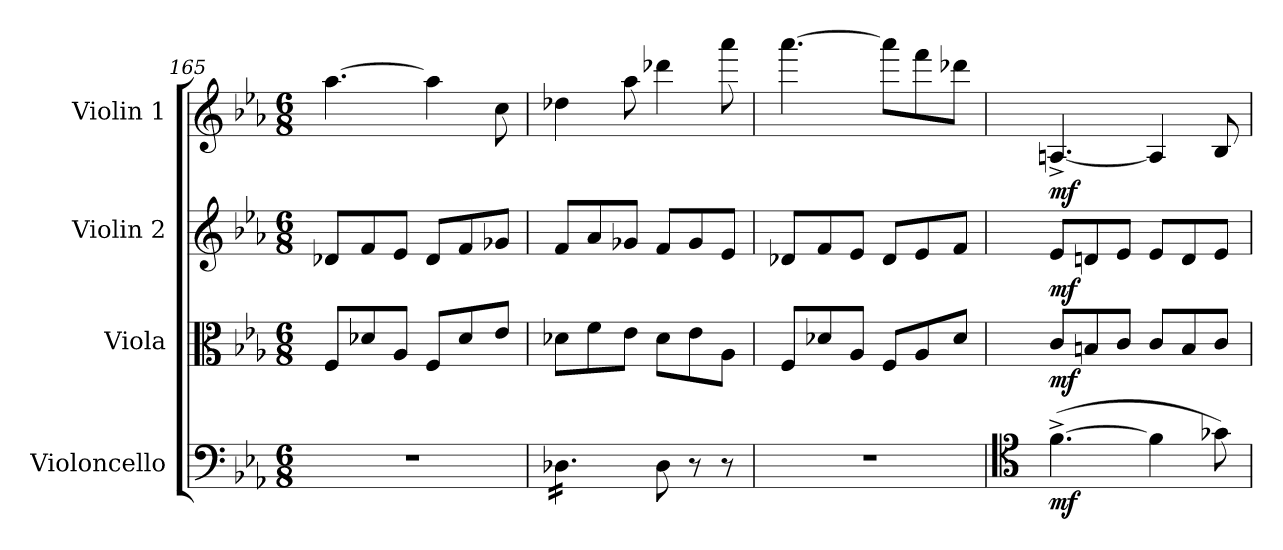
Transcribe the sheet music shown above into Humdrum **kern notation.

**kern	**dynam	**kern	**dynam	**kern	**dynam	**kern	**dynam
*part4	*part4	*part3	*part3	*part2	*part2	*part1	*part1
*staff4	*staff4	*staff3	*staff3	*staff2	*staff2	*staff1	*staff1
*I"Violoncello	*	*I"Viola	*	*I"Violin 2	*	*I"Violin 1	*
*I'Vc	*	*I'Vla	*	*I'Vln	*	*I'Vln	*
*clefF4	*	*clefC3	*	*clefG2	*	*clefG2	*
*k[b-e-a-]	*	*k[b-e-a-]	*	*k[b-e-a-]	*	*k[b-e-a-]	*
*M6/8	*	*M6/8	*	*M6/8	*	*M6/8	*
=165	=165	=165	=165	=165	=165	=165	=165
2.r	.	8F/L	.	8d-X/L	.	[4.aa-\	.
.	.	8d-X/	.	8f/	.	.	.
.	.	8A-/J	.	8e-/J	.	.	.
.	.	8F/L	.	8d-/L	.	4aa-\]	.
.	.	8d-/	.	8f/	.	.	.
.	.	8e-/J	.	8g-X/J	.	8cc\	.
=166	=166	=166	=166	=166	=166	=166	=166
*tremolo	*	*	*	*	*	*	*
16D-X\LL	.	8d-X\L	.	8f/L	.	4dd-X\	.
16D-X\	.	.	.	.	.	.	.
16D-X\	.	8f\	.	8a-/	.	.	.
16D-X\	.	.	.	.	.	.	.
16D-X\	.	8e-\J	.	8g-X/J	.	8aa-\	.
16D-X\JJ	.	.	.	.	.	.	.
*Xtremolo	*	*	*	*	*	*	*
8D-\	.	8d-\L	.	8f/L	.	4ddd-X\	.
8r	.	8e-\	.	8g-/	.	.	.
8r	.	8A-\J	.	8e-/J	.	8aaa-\	.
=167	=167	=167	=167	=167	=167	=167	=167
2.r	.	8F/L	.	8d-X/L	.	[4.aaa-\	.
.	.	8d-X/	.	8f/	.	.	.
.	.	8A-/J	.	8e-/J	.	.	.
.	.	8F/L	.	8d-/L	.	8aaa-\L]	.
.	.	8A-/	.	8e-/	.	8fff\	.
.	.	8d-/J	.	8f/J	.	8ddd-X\J	.
!!LO:LB:g=z
=168	=168	=168	=168	=168	=168	=168	=168
*clefC4	*	*	*	*	*	*	*
!	!LO:DY:b	!	!LO:DY:b	!	!LO:DY:b	!	!LO:DY:b
(>[4.f^\	mf	8c/L	mf	8e-/L	mf	[4.An^/	mf
.	.	8Bn/	.	8dn/	.	.	.
.	.	8c/J	.	8e-/J	.	.	.
4f\]	.	8c/L	.	8e-/L	.	4A/]	.
.	.	8B/	.	8d/	.	.	.
8g-X\)	.	8c/J	.	8e-/J	.	8B-/	.
=	=	=	=	=	=	=	=
*-	*-	*-	*-	*-	*-	*-	*-
